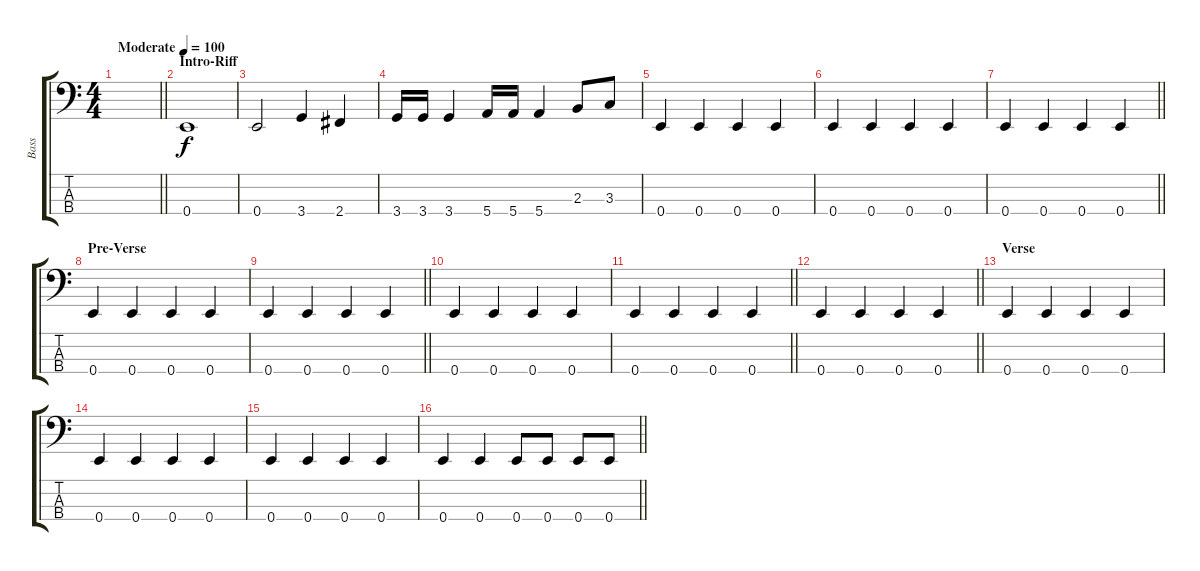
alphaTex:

\track ("Bass" "Bass") {instrument electricbassfinger}
\staff {score tabs}
\tuning (G2 D2 A1 E1) {hide}
\ts (4 4)
\tempo (100 "Moderate")
\clef f4
\barLineRight lightlight
\ks c
|
\section ("" "Intro-Riff")
0.4.1 |
0.4.2 3.4.4 2.4.4 |
3.4.16 3.4.16 3.4.4 5.4.16 5.4.16 5.4.4 2.3.8 3.3.8 |
0.4.4 0.4.4 0.4.4 0.4.4 |
0.4.4 0.4.4 0.4.4 0.4.4 |
\barLineRight lightlight
0.4.4 0.4.4 0.4.4 0.4.4 |
\section ("" "Pre-Verse")
0.4.4 0.4.4 0.4.4 0.4.4 |
\barLineRight lightlight
0.4.4 0.4.4 0.4.4 0.4.4 |
0.4.4 0.4.4 0.4.4 0.4.4 |
\barLineRight lightlight
0.4.4 0.4.4 0.4.4 0.4.4 |
\barLineRight lightlight
0.4.4 0.4.4 0.4.4 0.4.4 |
\section ("" "Verse")
0.4.4 0.4.4 0.4.4 0.4.4 |
0.4.4 0.4.4 0.4.4 0.4.4 |
0.4.4 0.4.4 0.4.4 0.4.4 |
\barLineRight lightlight
0.4.4 0.4.4 0.4.8 0.4.8 0.4.8 0.4.8
